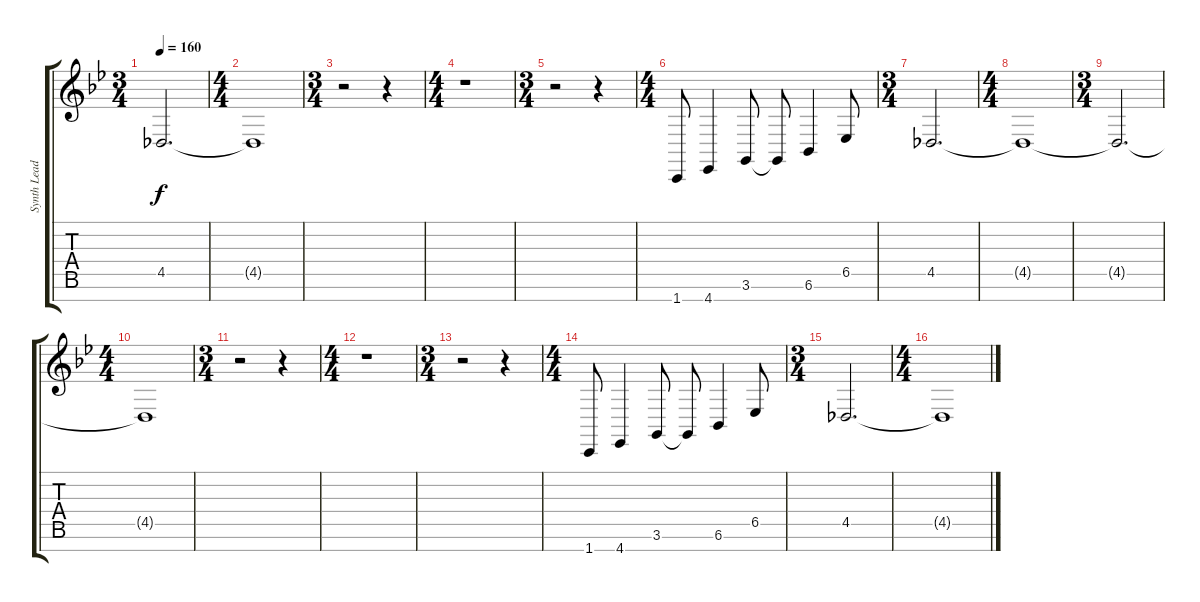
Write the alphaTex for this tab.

\track ("Synth Lead 2" "Synth Lead") {instrument lead2sawtooth}
\staff {score tabs}
\tuning (E4 B3 G3 D3 A2 E2 B1) {hide}
\ts (3 4)
\tempo 160
\clef g2
\ks bb
4.5{t}.2{d dy f} |
\ts (4 4)
4.5{t}.1 |
\ts (3 4)
r.2 r.4 |
\ts (4 4)
r.1 |
\ts (3 4)
r.2 r.4 |
\ts (4 4)
1.7.8 4.7.4 3.6.8 3.6{t}.8 6.6.4 6.5.8 |
\ts (3 4)
4.5.2{d} |
\ts (4 4)
4.5{t}.1 |
\ts (3 4)
4.5{t}.2{d} |
\ts (4 4)
4.5{t}.1 |
\ts (3 4)
r.2 r.4 |
\ts (4 4)
r.1 |
\ts (3 4)
r.2 r.4 |
\ts (4 4)
1.7.8 4.7.4 3.6.8 3.6{t}.8 6.6.4 6.5.8 |
\ts (3 4)
4.5.2{d} |
\ts (4 4)
4.5{t}.1
